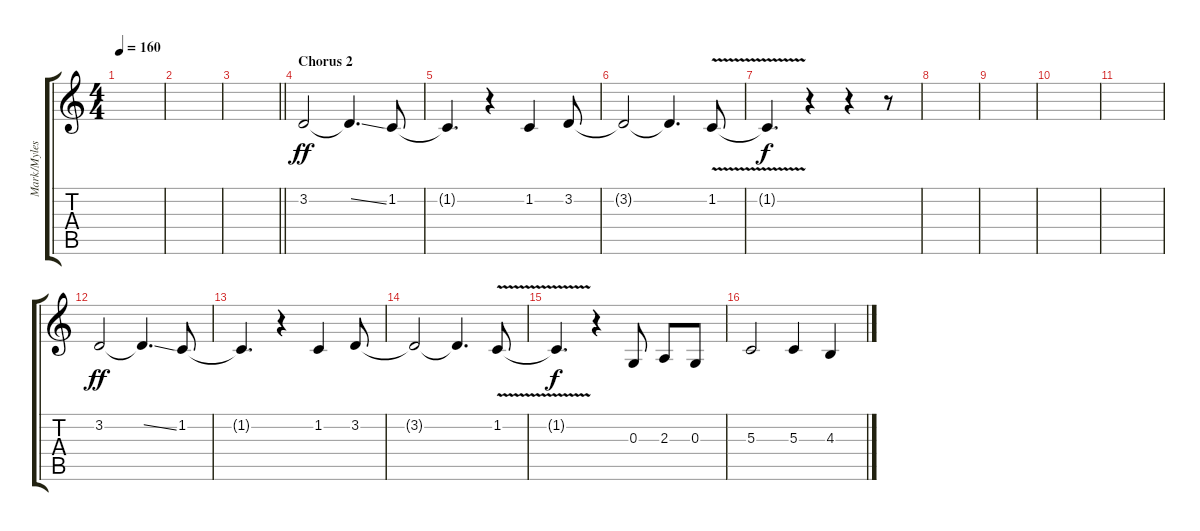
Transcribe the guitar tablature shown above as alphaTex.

\track ("Mark/Myles [Backup Vocals]" "Mark/Myles") {instrument harmonica}
\staff {score tabs}
\tuning (E4 B3 G3 D3 A2 E2) {hide}
\ts (4 4)
\tempo 160
\clef g2
\ks c
|
|
\barLineRight lightlight
|
\section ("" "Chorus 2")
3.2.2{dy ff volume 16 balance 8} 3.2{ss t}.4{d} 1.2.8 |
1.2{t}.4{d} r.4 1.2.4 3.2.8 |
3.2{t}.2 3.2{t}.4{d} 1.2{v}.8 |
1.2{t}.4{d dy f} r.4 r.4 r.8 |
|
|
|
|
3.2.2{dy ff} 3.2{ss t}.4{d} 1.2.8 |
1.2{t}.4{d} r.4 1.2.4 3.2.8 |
3.2{t}.2 3.2{t}.4{d} 1.2{v}.8 |
1.2{t}.4{d dy f} r.4 0.3.8 2.3.8 0.3.8 |
5.3.2 5.3.4 4.3.4
